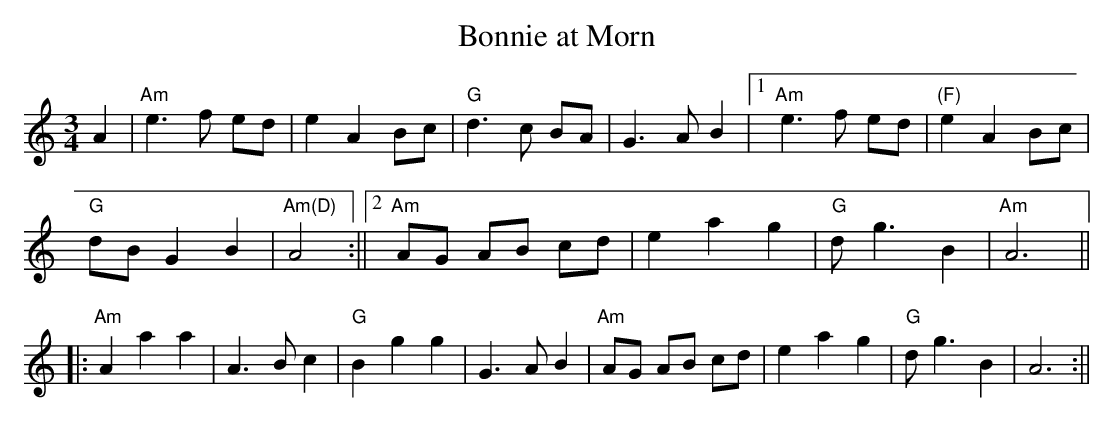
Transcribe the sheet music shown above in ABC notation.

X:1
T:Bonnie at Morn
M:3/4
L:1/4
K:Am
A|"Am"e>f e/d/|eA B/c/|"G"d>c B/A/|G>AB|1 "Am"e>f e/d/|"(F)"eA B/c/|!
"G"d/B/GB|"Am(D)"A2:||2 "Am"A/G/ A/B/ c/d/|eag|"G"d<gB|"Am"A3||!|:"Am" A
aa|A>Bc|
"G"Bgg|G>AB|"Am"A/G/ A/B/ c/d/|eag|"G"d<gB| A3:||
